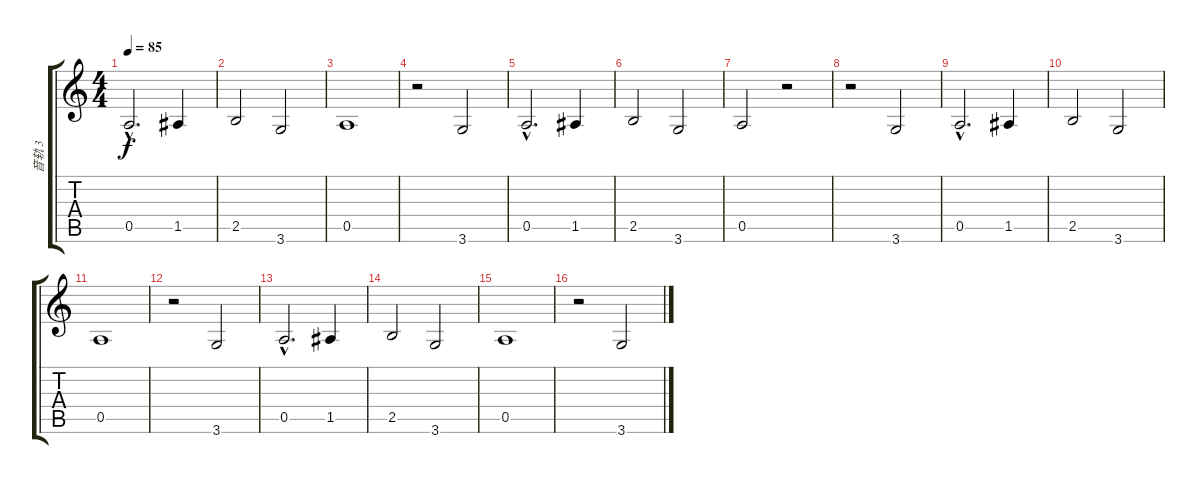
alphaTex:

\track ("音轨 3" "音轨 3") {instrument electricbassfinger}
\staff {score tabs}
\tuning (E4 B3 G3 D3 A2 E2) {hide}
\ts (4 4)
\tempo 85
\clef g2
\ks c
0.5{hac}.2{d dy f} 1.5.4 |
2.5.2 3.6.2 |
0.5.1 |
r.2 3.6.2 |
0.5{hac}.2{d} 1.5.4 |
2.5.2 3.6.2 |
0.5.2 r.2 |
r.2 3.6.2 |
0.5{hac}.2{d} 1.5.4 |
2.5.2 3.6.2 |
0.5.1 |
r.2 3.6.2 |
0.5{hac}.2{d} 1.5.4 |
2.5.2 3.6.2 |
0.5.1 |
r.2 3.6.2
